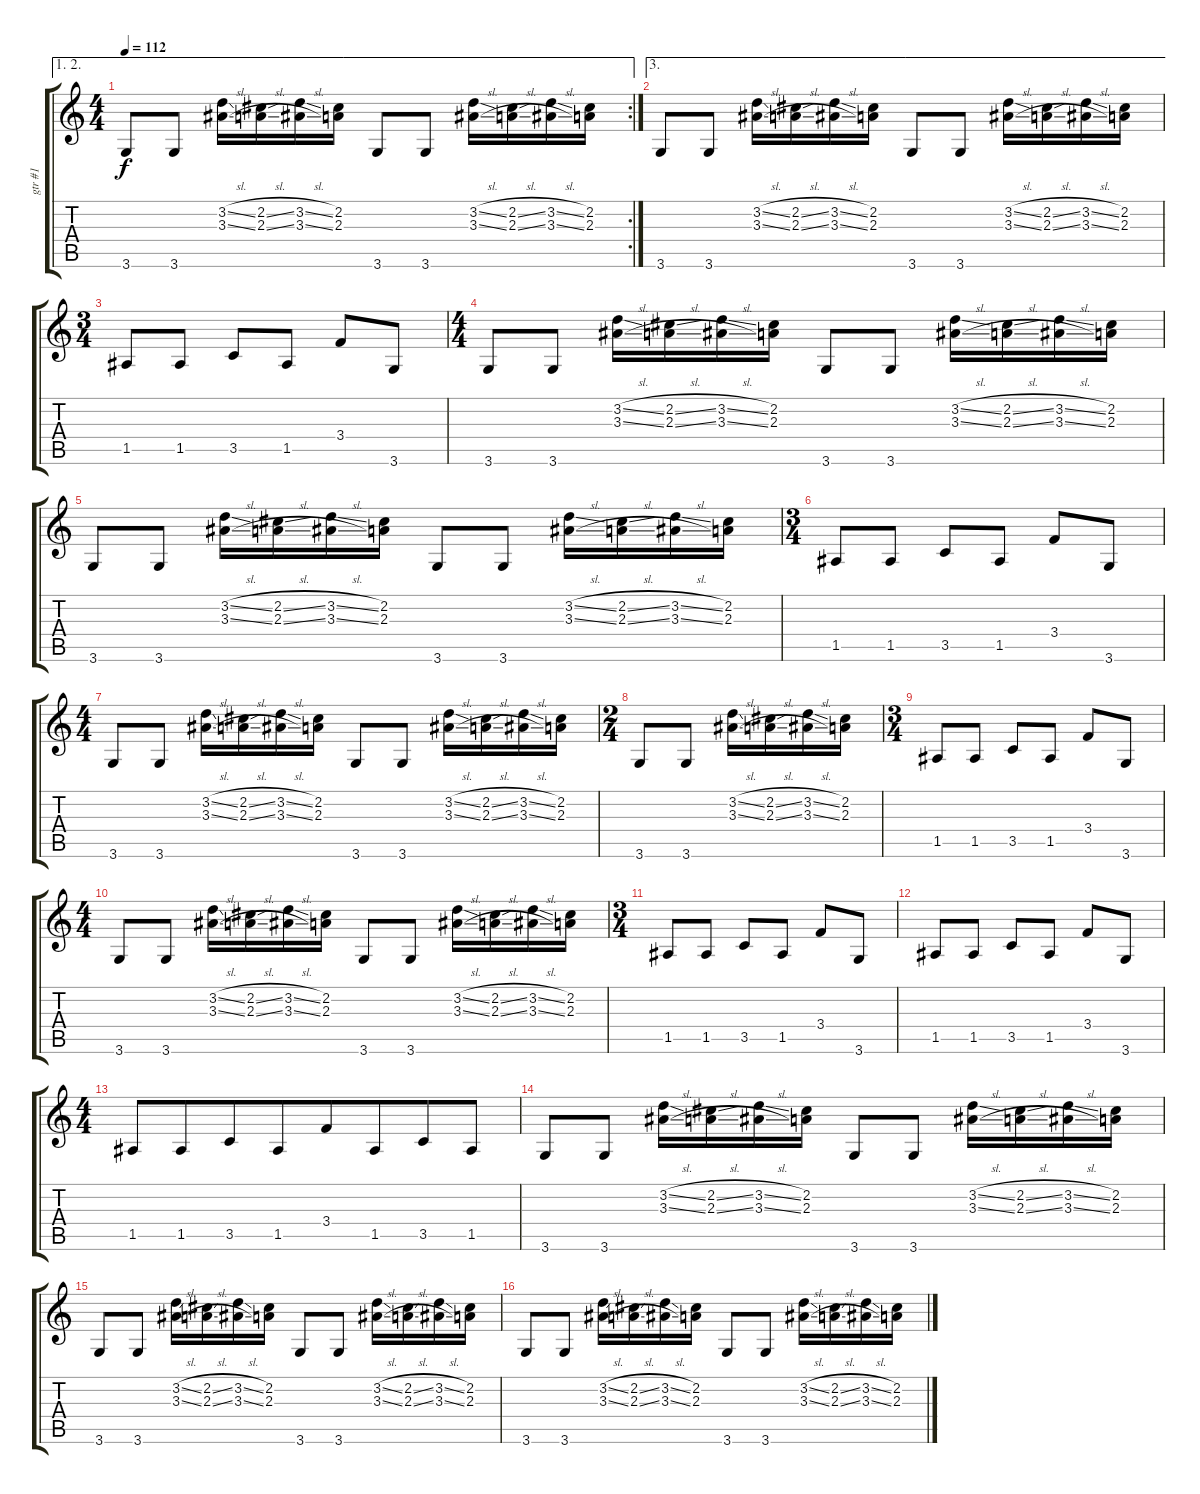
\track ("gtr #1" "gtr #1") {instrument distortionguitar}
\staff {score tabs}
\tuning (E4 B3 G3 D3 A2 E2) {hide}
\ae (1 2)
\rc 2
\ts (4 4)
\tempo 112
\clef g2
\ks c
3.6.8{dy f} 3.6.8 (3.2{sl} 3.3{sl}).16 (2.2{sl} 2.3{sl}).16 (3.2{sl} 3.3{sl}).16 (2.2 2.3).16 3.6.8 3.6.8 (3.2{sl} 3.3{sl}).16 (2.2{sl} 2.3{sl}).16 (3.2{sl} 3.3{sl}).16 (2.2 2.3).16 |
\ae 3
3.6.8 3.6.8 (3.2{sl} 3.3{sl}).16 (2.2{sl} 2.3{sl}).16 (3.2{sl} 3.3{sl}).16 (2.2 2.3).16 3.6.8 3.6.8 (3.2{sl} 3.3{sl}).16 (2.2{sl} 2.3{sl}).16 (3.2{sl} 3.3{sl}).16 (2.2 2.3).16 |
\ts (3 4)
1.5.8 1.5.8 3.5.8 1.5.8 3.4.8 3.6.8 |
\ts (4 4)
3.6.8 3.6.8 (3.2{sl} 3.3{sl}).16 (2.2{sl} 2.3{sl}).16 (3.2{sl} 3.3{sl}).16 (2.2 2.3).16 3.6.8 3.6.8 (3.2{sl} 3.3{sl}).16 (2.2{sl} 2.3{sl}).16 (3.2{sl} 3.3{sl}).16 (2.2 2.3).16 |
3.6.8 3.6.8 (3.2{sl} 3.3{sl}).16 (2.2{sl} 2.3{sl}).16 (3.2{sl} 3.3{sl}).16 (2.2 2.3).16 3.6.8 3.6.8 (3.2{sl} 3.3{sl}).16 (2.2{sl} 2.3{sl}).16 (3.2{sl} 3.3{sl}).16 (2.2 2.3).16 |
\ts (3 4)
1.5.8 1.5.8 3.5.8 1.5.8 3.4.8 3.6.8 |
\ts (4 4)
3.6.8 3.6.8 (3.2{sl} 3.3{sl}).16 (2.2{sl} 2.3{sl}).16 (3.2{sl} 3.3{sl}).16 (2.2 2.3).16 3.6.8 3.6.8 (3.2{sl} 3.3{sl}).16 (2.2{sl} 2.3{sl}).16 (3.2{sl} 3.3{sl}).16 (2.2 2.3).16 |
\ts (2 4)
3.6.8 3.6.8 (3.2{sl} 3.3{sl}).16 (2.2{sl} 2.3{sl}).16 (3.2{sl} 3.3{sl}).16 (2.2 2.3).16 |
\ts (3 4)
1.5.8 1.5.8 3.5.8 1.5.8 3.4.8 3.6.8 |
\ts (4 4)
3.6.8 3.6.8 (3.2{sl} 3.3{sl}).16 (2.2{sl} 2.3{sl}).16 (3.2{sl} 3.3{sl}).16 (2.2 2.3).16 3.6.8 3.6.8 (3.2{sl} 3.3{sl}).16 (2.2{sl} 2.3{sl}).16 (3.2{sl} 3.3{sl}).16 (2.2 2.3).16 |
\ts (3 4)
1.5.8 1.5.8 3.5.8 1.5.8 3.4.8 3.6.8 |
1.5.8 1.5.8 3.5.8 1.5.8 3.4.8 3.6.8 |
\ts (4 4)
1.5.8 1.5.8{beam merge} 3.5.8 1.5.8{beam merge} 3.4.8 1.5.8{beam merge} 3.5.8 1.5.8 |
3.6.8 3.6.8 (3.2{sl} 3.3{sl}).16 (2.2{sl} 2.3{sl}).16 (3.2{sl} 3.3{sl}).16 (2.2 2.3).16 3.6.8 3.6.8 (3.2{sl} 3.3{sl}).16 (2.2{sl} 2.3{sl}).16 (3.2{sl} 3.3{sl}).16 (2.2 2.3).16 |
3.6.8 3.6.8 (3.2{sl} 3.3{sl}).16 (2.2{sl} 2.3{sl}).16 (3.2{sl} 3.3{sl}).16 (2.2 2.3).16 3.6.8 3.6.8 (3.2{sl} 3.3{sl}).16 (2.2{sl} 2.3{sl}).16 (3.2{sl} 3.3{sl}).16 (2.2 2.3).16 |
3.6.8 3.6.8 (3.2{sl} 3.3{sl}).16 (2.2{sl} 2.3{sl}).16 (3.2{sl} 3.3{sl}).16 (2.2 2.3).16 3.6.8 3.6.8 (3.2{sl} 3.3{sl}).16 (2.2{sl} 2.3{sl}).16 (3.2{sl} 3.3{sl}).16 (2.2 2.3).16
